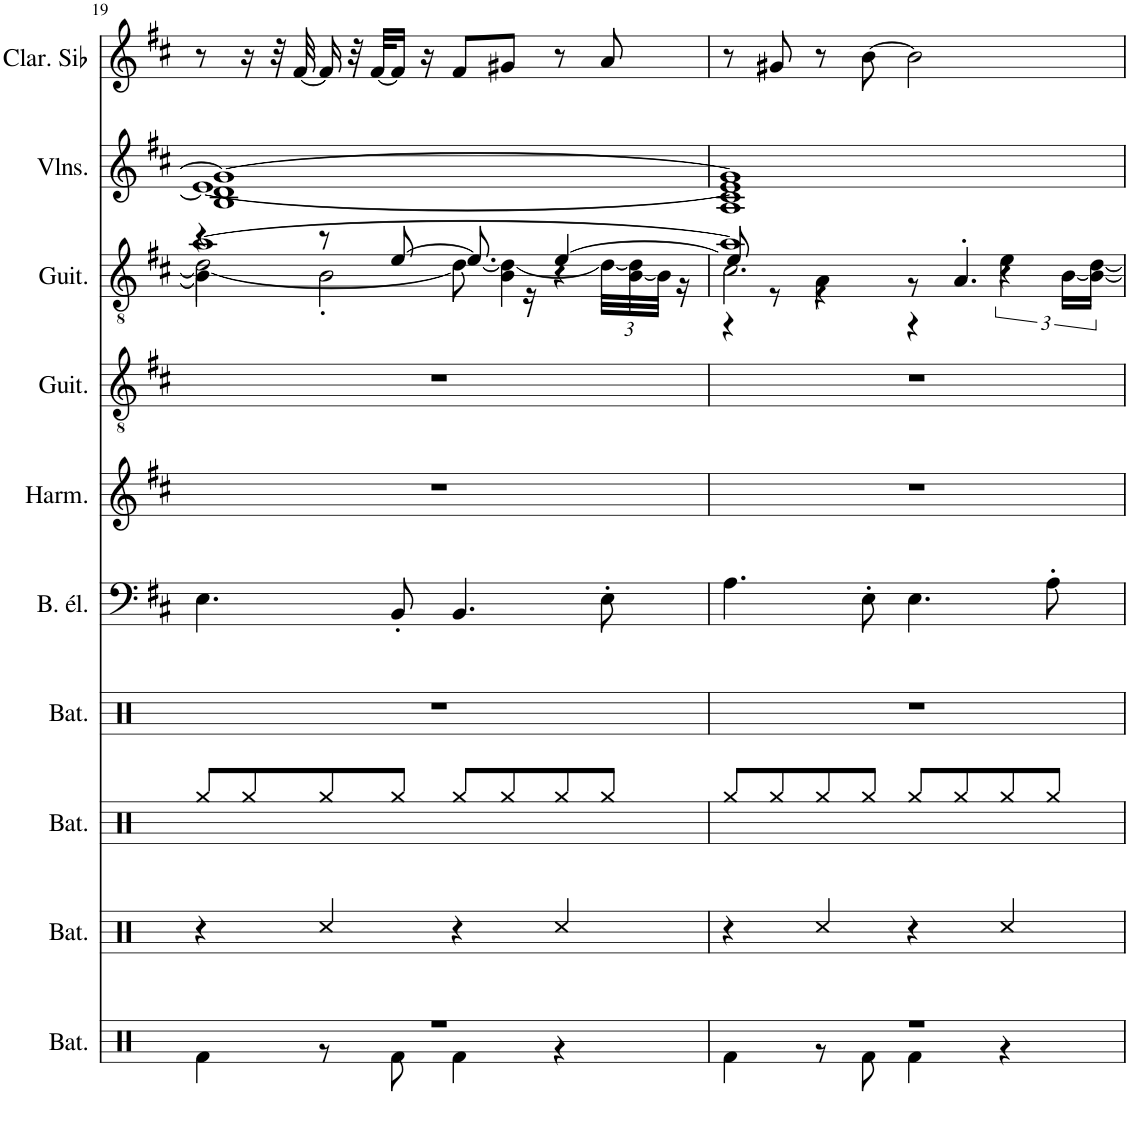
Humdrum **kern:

**kern	**kern	**kern	**kern	**kern	**kern	**kern	**kern	**kern	**kern
*part10	*part9	*part8	*part7	*part6	*part5	*part4	*part3	*part2	*part1
*staff10	*staff9	*staff8	*staff7	*staff6	*staff5	*staff4	*staff3	*staff2	*staff1
*I"Batterie, Drums	*I"Batterie, Drums	*I"Batterie, Drums	*I"Batterie, Drums	*I"Basse électrique, Electric Bass (finger)	*I"Harmonica, Harmonica	*I"Guitare acoustique, Electric Guitar (jazz)	*I"Guitare acoustique, Electric Guitar (jazz)	*I"Violons, String Ensemble 1	*I"Clarinette en Sib
*I'Bat.	*I'Bat.	*I'Bat.	*I'Bat.	*I'B. él.	*I'Harm.	*I'Guit.	*I'Guit.	*I'Vlns.	*I'Clar. Sib
!!LO:PB:g=z
*clefX	*clefX	*clefX	*clefX	*clefF4	*clefG2	*clefGv2	*clefGv2	*clefG2	*clefG2
*	*	*	*	*Trd7c12	*	*	*	*	*Trd1c2
*k[]	*k[]	*k[]	*k[]	*k[f#c#]	*k[f#c#]	*k[f#c#]	*k[f#c#]	*k[f#c#]	*k[f#c#]
*M4/4	*M4/4	*M4/4	*M4/4	*M4/4	*M4/4	*M4/4	*M4/4	*M4/4	*M4/4
=19	=19	=19	=19	=19	=19	=19	=19	=19	=19
*^	*	*	*	*	*	*	*^	*^	*
*	*	*	*	*	*	*	*	*	*^	*	*^	*
*	*	*	*	*	*	*	*	*	*	*^	*	*	*	*
1r	4Rf\	4r	8Rgg/L	1r	4.E\	1r	1r	[1a	4B\]	4r	2d\_	1g_	1e_	1B 1d	8r
.	.	.	8Rgg/	.	.	.	.	.	.	.	.	.	.	.	16r
.	.	.	.	.	.	.	.	.	.	.	.	.	.	.	32r
.	.	.	.	.	.	.	.	.	.	.	.	.	.	.	[32f#/
.	8r	4Rcc/	8Rgg/	.	.	.	.	.	2B'\	8r	.	.	.	.	16f#/]
.	.	.	.	.	.	.	.	.	.	.	.	.	.	.	32r
.	.	.	.	.	.	.	.	.	.	.	.	.	.	.	[32f#/KLL
.	8Rf\	.	8Rgg/J	.	8BB'/	.	.	.	.	[8e/	.	.	.	.	16f#/JJ]
.	.	.	.	.	.	.	.	.	.	.	.	.	.	.	16r
.	4Rf\	4r	8Rgg/L	.	4.BB/	.	.	.	.	8.e/]	8d\_	.	.	.	8f#/L
.	.	.	8Rgg/	.	.	.	.	.	.	.	4B\ 4d\_	.	.	.	8g#X/J
.	.	.	.	.	.	.	.	.	.	16r	.	.	.	.	.
.	4r	4Rcc/	8Rgg/	.	.	.	.	.	4r	[4e/	.	.	.	.	8r
*	*	*	*	*	*	*	*	*	*	*	*Xbrackettup	*	*	*	*
.	.	.	8Rgg/J	.	8E'\	.	.	.	.	.	48d\LLL_	.	.	.	8a/
.	.	.	.	.	.	.	.	.	.	.	[48B\ 48d\]	.	.	.	.
.	.	.	.	.	.	.	.	.	.	.	48B\JJJ]	.	.	.	.
.	.	.	.	.	.	.	.	.	.	.	16r	.	.	.	.
=20	=20	=20	=20	=20	=20	=20	=20	=20	=20	=20	=20	=20	=20	=20	=20
1r	4Rf\	4r	8Rgg/L	1r	4.A\	1r	1r	1a]	2.c#\	8e/]	4r	1g]	1e]	1A 1c#	8r
.	.	.	8Rgg/	.	.	.	.	.	.	8r	.	.	.	.	8g#X/
.	8r	4Rcc/	8Rgg/	.	.	.	.	.	.	4r	4A\	.	.	.	8r
.	8Rf\	.	8Rgg/J	.	8E'\	.	.	.	.	.	.	.	.	.	[8b\
.	4Rf\	4r	8Rgg/L	.	4.E\	.	.	.	.	8r	4r	.	.	.	2b\]
.	.	.	8Rgg/	.	.	.	.	.	.	4.A'/	.	.	.	.	.
*	*	*	*	*	*	*	*	*	*	*	*brackettup	*	*	*	*
.	4r	4Rcc/	8Rgg/	.	.	.	.	.	4r	.	6e\	.	.	.	.
.	.	.	8Rgg/J	.	8A'\	.	.	.	.	.	.	.	.	.	.
.	.	.	.	.	.	.	.	.	.	.	[24B\LL	.	.	.	.
.	.	.	.	.	.	.	.	.	.	.	24B\_ [24d\JJ	.	.	.	.
*	*	*	*	*	*	*	*	*v	*v	*v	*v	*	*	*	*
*v	*v	*	*	*	*	*	*	*	*v	*v	*v	*
=	=	=	=	=	=	=	=	=	=
*-	*-	*-	*-	*-	*-	*-	*-	*-	*-
